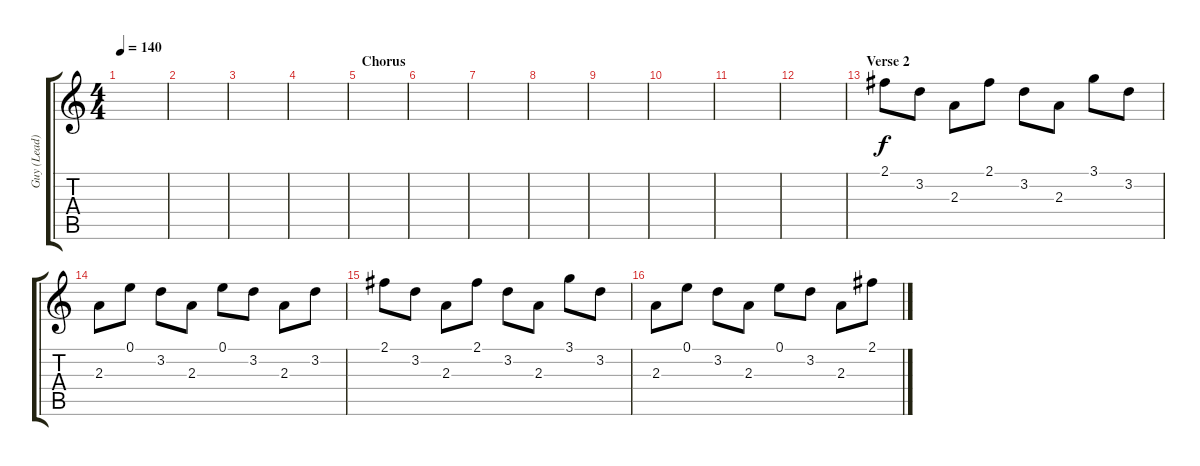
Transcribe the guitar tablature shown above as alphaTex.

\track ("Guy (Lead)" "Guy (Lead)") {instrument acousticguitarsteel}
\staff {score tabs}
\tuning (E4 B3 G3 D3 A2 E2) {hide}
\ts (4 4)
\tempo 140
\clef g2
\ks c
|
|
|
|
\section ("" "Chorus")
|
|
|
|
|
|
|
|
\section ("" "Verse 2")
2.1.8 3.2.8 2.3.8 2.1.8 3.2.8 2.3.8 3.1.8 3.2.8 |
2.3.8 0.1.8 3.2.8 2.3.8 0.1.8 3.2.8 2.3.8 3.2.8 |
2.1.8 3.2.8 2.3.8 2.1.8 3.2.8 2.3.8 3.1.8 3.2.8 |
2.3.8 0.1.8 3.2.8 2.3.8 0.1.8 3.2.8 2.3.8 2.1.8
